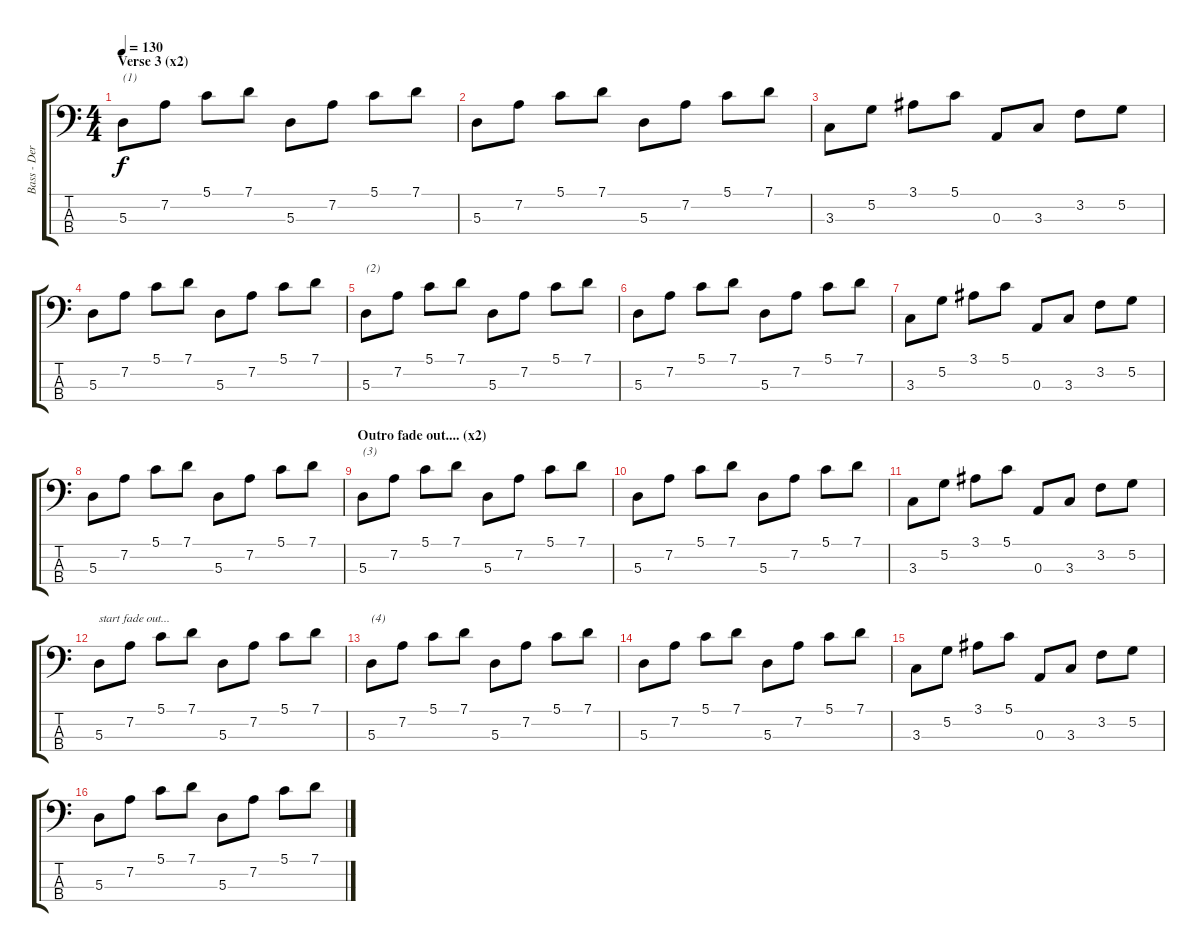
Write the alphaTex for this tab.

\track ("Bass - Derek Forbes!!!" "Bass - Der") {instrument electricbassfinger}
\staff {score tabs}
\tuning (G2 D2 A1 E1) {hide}
\ts (4 4)
\section ("" "Verse 3 (x2)")
\tempo 130
\clef f4
\ks c
5.3.8{txt "(1)" dy f} 7.2.8 5.1.8 7.1.8 5.3.8 7.2.8 5.1.8 7.1.8 |
5.3.8 7.2.8 5.1.8 7.1.8 5.3.8 7.2.8 5.1.8 7.1.8 |
3.3.8 5.2.8 3.1.8 5.1.8 0.3.8 3.3.8 3.2.8 5.2.8 |
5.3.8 7.2.8 5.1.8 7.1.8 5.3.8 7.2.8 5.1.8 7.1.8 |
5.3.8{txt "(2)"} 7.2.8 5.1.8 7.1.8 5.3.8 7.2.8 5.1.8 7.1.8 |
5.3.8 7.2.8 5.1.8 7.1.8 5.3.8 7.2.8 5.1.8 7.1.8 |
3.3.8 5.2.8 3.1.8 5.1.8 0.3.8 3.3.8 3.2.8 5.2.8 |
5.3.8 7.2.8 5.1.8 7.1.8 5.3.8 7.2.8 5.1.8 7.1.8 |
\section ("" "Outro fade out.... (x2)")
5.3.8{txt "(3)"} 7.2.8 5.1.8 7.1.8 5.3.8 7.2.8 5.1.8 7.1.8 |
5.3.8 7.2.8 5.1.8 7.1.8 5.3.8 7.2.8 5.1.8 7.1.8 |
3.3.8 5.2.8 3.1.8 5.1.8 0.3.8 3.3.8 3.2.8 5.2.8 |
5.3.8{txt "start fade out..." volume 0} 7.2.8 5.1.8 7.1.8 5.3.8 7.2.8 5.1.8 7.1.8 |
5.3.8{txt "(4)"} 7.2.8 5.1.8 7.1.8 5.3.8 7.2.8 5.1.8 7.1.8 |
5.3.8 7.2.8 5.1.8 7.1.8 5.3.8 7.2.8 5.1.8 7.1.8 |
3.3.8 5.2.8 3.1.8 5.1.8 0.3.8 3.3.8 3.2.8 5.2.8 |
5.3.8 7.2.8 5.1.8 7.1.8 5.3.8 7.2.8 5.1.8 7.1.8
